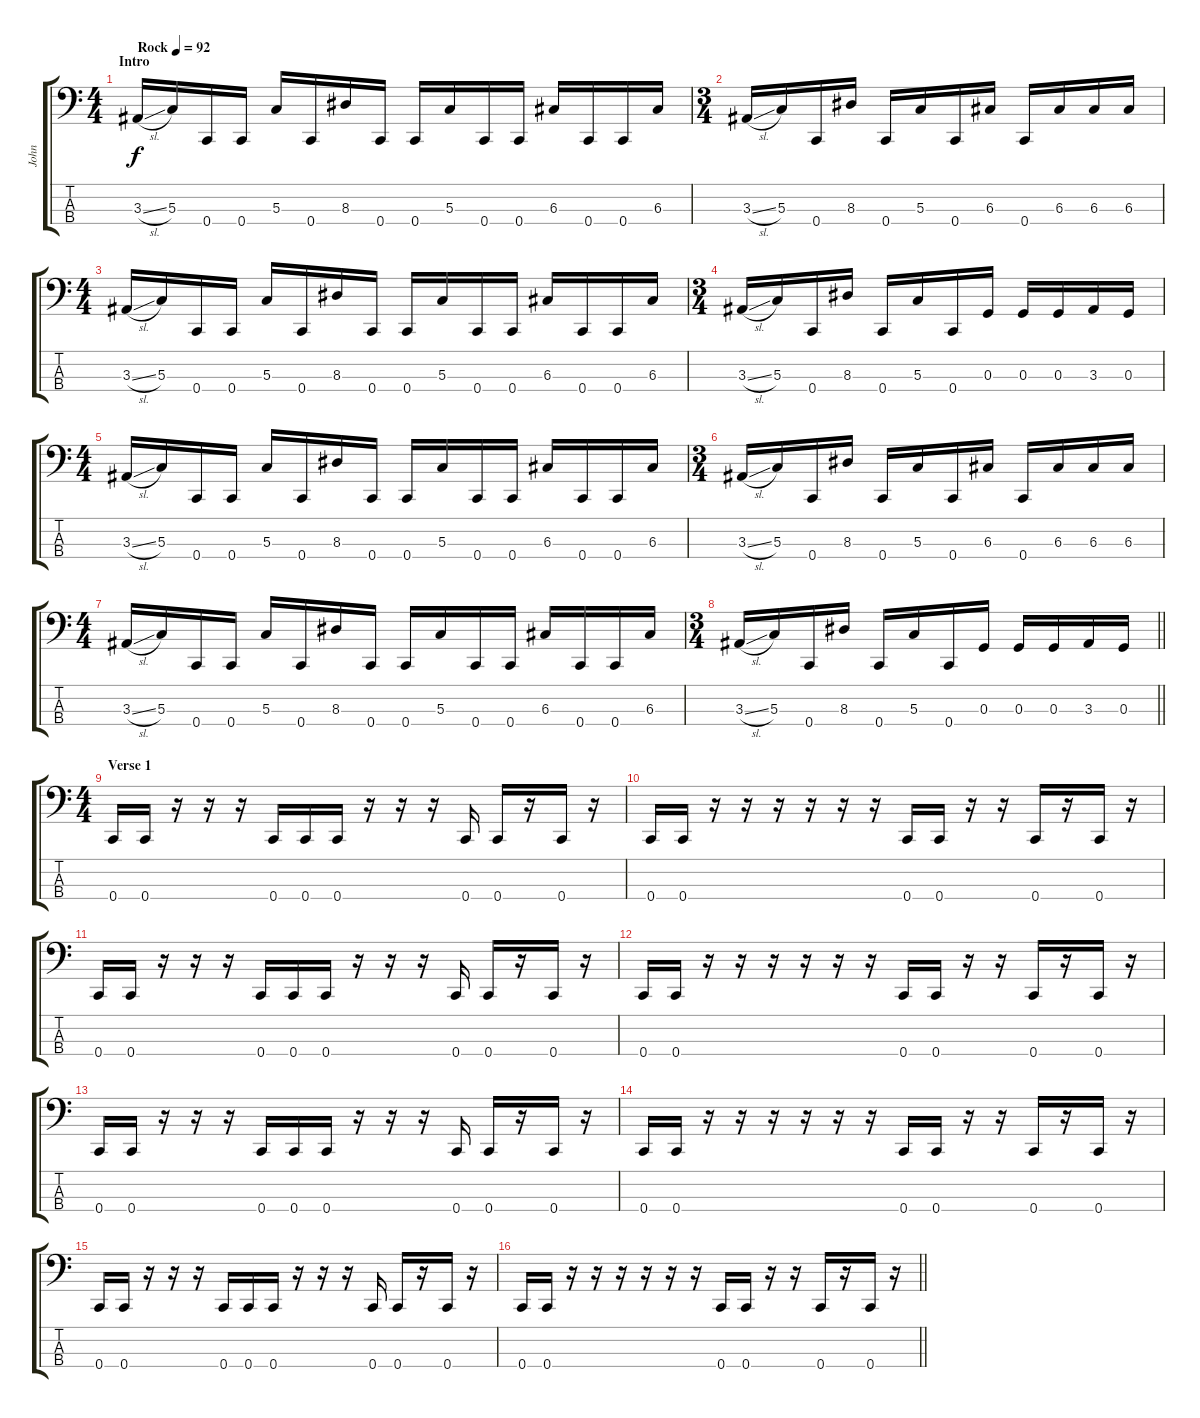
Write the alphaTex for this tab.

\track ("John" "John") {instrument electricbassfinger}
\staff {score tabs}
\tuning (F2 C2 G1 C1) {hide}
\ts (4 4)
\section ("" "Intro")
\tempo (92 "Rock")
\clef f4
\ks c
3.3{sl}.16{dy f instrument electricbassfinger} 5.3.16 0.4.16 0.4.16 5.3.16 0.4.16 8.3.16 0.4.16 0.4.16 5.3.16 0.4.16 0.4.16 6.3.16 0.4.16 0.4.16 6.3.16 |
\ts (3 4)
3.3{sl}.16 5.3.16 0.4.16 8.3.16 0.4.16 5.3.16 0.4.16 6.3.16 0.4.16 6.3.16 6.3.16 6.3.16 |
\ts (4 4)
3.3{sl}.16 5.3.16 0.4.16 0.4.16 5.3.16 0.4.16 8.3.16 0.4.16 0.4.16 5.3.16 0.4.16 0.4.16 6.3.16 0.4.16 0.4.16 6.3.16 |
\ts (3 4)
3.3{sl}.16 5.3.16 0.4.16 8.3.16 0.4.16 5.3.16 0.4.16 0.3.16 0.3.16 0.3.16 3.3.16 0.3.16 |
\ts (4 4)
3.3{sl}.16 5.3.16 0.4.16 0.4.16 5.3.16 0.4.16 8.3.16 0.4.16 0.4.16 5.3.16 0.4.16 0.4.16 6.3.16 0.4.16 0.4.16 6.3.16 |
\ts (3 4)
3.3{sl}.16 5.3.16 0.4.16 8.3.16 0.4.16 5.3.16 0.4.16 6.3.16 0.4.16 6.3.16 6.3.16 6.3.16 |
\ts (4 4)
3.3{sl}.16 5.3.16 0.4.16 0.4.16 5.3.16 0.4.16 8.3.16 0.4.16 0.4.16 5.3.16 0.4.16 0.4.16 6.3.16 0.4.16 0.4.16 6.3.16 |
\ts (3 4)
\barLineRight lightlight
3.3{sl}.16 5.3.16 0.4.16 8.3.16 0.4.16 5.3.16 0.4.16 0.3.16 0.3.16 0.3.16 3.3.16 0.3.16 |
\ts (4 4)
\section ("" "Verse 1")
0.4.16 0.4.16 r.16 r.16 r.16 0.4.16 0.4.16 0.4.16 r.16 r.16 r.16 0.4.16 0.4.16 r.16 0.4.16 r.16 |
0.4.16 0.4.16 r.16 r.16 r.16 r.16 r.16 r.16 0.4.16 0.4.16 r.16 r.16 0.4.16 r.16 0.4.16 r.16 |
0.4.16 0.4.16 r.16 r.16 r.16 0.4.16 0.4.16 0.4.16 r.16 r.16 r.16 0.4.16 0.4.16 r.16 0.4.16 r.16 |
0.4.16 0.4.16 r.16 r.16 r.16 r.16 r.16 r.16 0.4.16 0.4.16 r.16 r.16 0.4.16 r.16 0.4.16 r.16 |
0.4.16 0.4.16 r.16 r.16 r.16 0.4.16 0.4.16 0.4.16 r.16 r.16 r.16 0.4.16 0.4.16 r.16 0.4.16 r.16 |
0.4.16 0.4.16 r.16 r.16 r.16 r.16 r.16 r.16 0.4.16 0.4.16 r.16 r.16 0.4.16 r.16 0.4.16 r.16 |
0.4.16 0.4.16 r.16 r.16 r.16 0.4.16 0.4.16 0.4.16 r.16 r.16 r.16 0.4.16 0.4.16 r.16 0.4.16 r.16 |
\barLineRight lightlight
0.4.16 0.4.16 r.16 r.16 r.16 r.16 r.16 r.16 0.4.16 0.4.16 r.16 r.16 0.4.16 r.16 0.4.16 r.16
